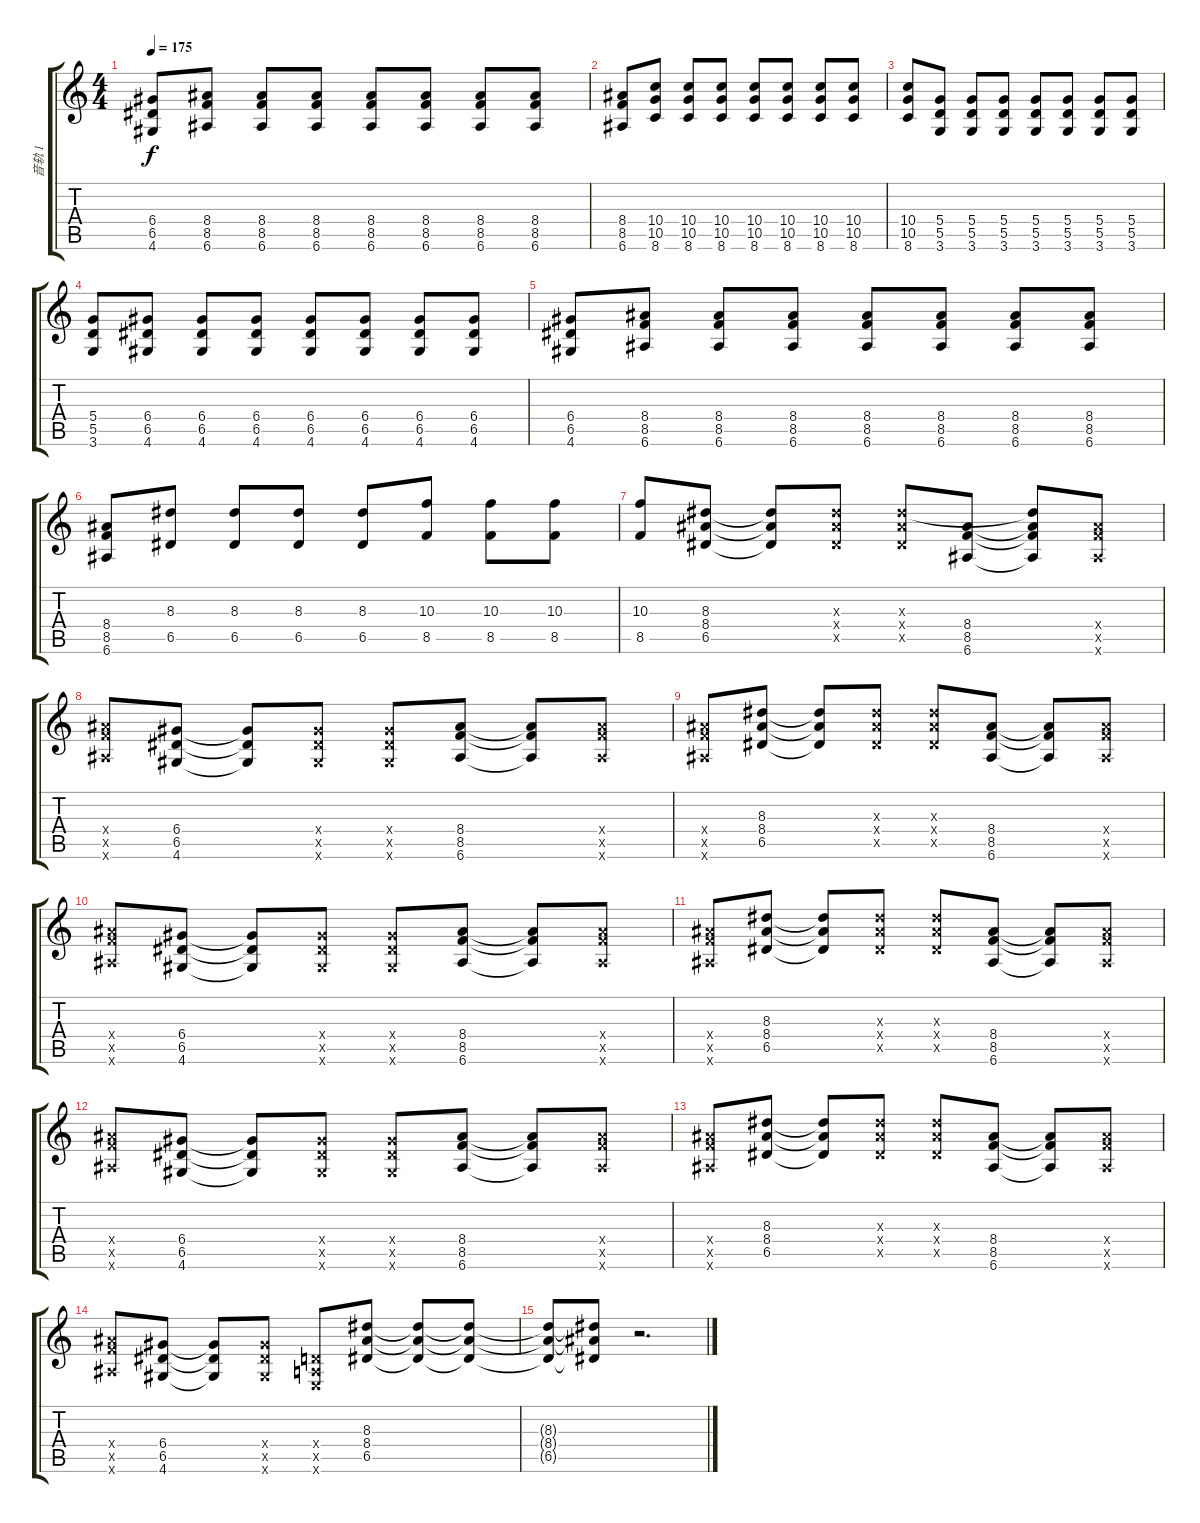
\track ("音轨 1" "音轨 1") {instrument overdrivenguitar}
\staff {score tabs}
\tuning (E4 B3 G3 D3 A2 E2) {hide}
\ts (4 4)
\tempo 175
\clef g2
\ks c
(6.4 6.5 4.6).8{dy f} (8.4 8.5 6.6).8 (8.4 8.5 6.6).8 (8.4 8.5 6.6).8 (8.4 8.5 6.6).8 (8.4 8.5 6.6).8 (8.4 8.5 6.6).8 (8.4 8.5 6.6).8 |
(8.4 8.5 6.6).8 (10.4 10.5 8.6).8 (10.4 10.5 8.6).8 (10.4 10.5 8.6).8 (10.4 10.5 8.6).8 (10.4 10.5 8.6).8 (10.4 10.5 8.6).8 (10.4 10.5 8.6).8 |
(10.4 10.5 8.6).8 (5.4 5.5 3.6).8 (5.4 5.5 3.6).8 (5.4 5.5 3.6).8 (5.4 5.5 3.6).8 (5.4 5.5 3.6).8 (5.4 5.5 3.6).8 (5.4 5.5 3.6).8 |
(5.4 5.5 3.6).8 (6.4 6.5 4.6).8 (6.4 6.5 4.6).8 (6.4 6.5 4.6).8 (6.4 6.5 4.6).8 (6.4 6.5 4.6).8 (6.4 6.5 4.6).8 (6.4 6.5 4.6).8 |
(6.4 6.5 4.6).8 (8.4 8.5 6.6).8 (8.4 8.5 6.6).8 (8.4 8.5 6.6).8 (8.4 8.5 6.6).8 (8.4 8.5 6.6).8 (8.4 8.5 6.6).8 (8.4 8.5 6.6).8 |
(8.4 8.5 6.6).8 (8.3 6.5).8 (8.3 6.5).8 (8.3 6.5).8 (8.3 6.5).8 (10.3 8.5).8 (10.3 8.5).8 (10.3 8.5).8 |
(10.3 8.5).8 (8.3 8.4 6.5).8 (8.3{t} 8.4{t} 6.5{t}).8 (8.3{x} 8.4{x} 6.5{x}).8 (8.3{x} 8.4{x} 6.5{x}).8 (8.4 8.5 6.6).8 (8.3{t} 8.4{t} 8.5{t} 6.6{t}).8 (8.4{x} 8.5{x} 6.6{x}).8 |
(8.4{x} 8.5{x} 6.6{x}).8 (6.4 6.5 4.6).8 (6.4{t} 6.5{t} 4.6{t}).8 (6.4{x} 6.5{x} 4.6{x}).8 (6.4{x} 6.5{x} 4.6{x}).8 (8.4 8.5 6.6).8 (8.4{t} 8.5{t} 6.6{t}).8 (8.4{x} 8.5{x} 6.6{x}).8 |
(8.4{x} 8.5{x} 6.6{x}).8 (8.3 8.4 6.5).8 (8.3{t} 8.4{t} 6.5{t}).8 (8.3{x} 8.4{x} 6.5{x}).8 (8.3{x} 8.4{x} 6.5{x}).8 (8.4 8.5 6.6).8 (8.4{t} 8.5{t} 6.6{t}).8 (8.4{x} 8.5{x} 6.6{x}).8 |
(8.4{x} 8.5{x} 6.6{x}).8 (6.4 6.5 4.6).8 (6.4{t} 6.5{t} 4.6{t}).8 (6.4{x} 6.5{x} 4.6{x}).8 (6.4{x} 6.5{x} 4.6{x}).8 (8.4 8.5 6.6).8 (8.4{t} 8.5{t} 6.6{t}).8 (8.4{x} 8.5{x} 6.6{x}).8 |
(8.4{x} 8.5{x} 6.6{x}).8 (8.3 8.4 6.5).8 (8.3{t} 8.4{t} 6.5{t}).8 (8.3{x} 8.4{x} 6.5{x}).8 (8.3{x} 8.4{x} 6.5{x}).8 (8.4 8.5 6.6).8 (8.4{t} 8.5{t} 6.6{t}).8 (8.4{x} 8.5{x} 6.6{x}).8 |
(8.4{x} 8.5{x} 6.6{x}).8 (6.4 6.5 4.6).8 (6.4{t} 6.5{t} 4.6{t}).8 (6.4{x} 6.5{x} 4.6{x}).8 (6.4{x} 6.5{x} 4.6{x}).8 (8.4 8.5 6.6).8 (8.4{t} 8.5{t} 6.6{t}).8 (8.4{x} 8.5{x} 6.6{x}).8 |
(8.4{x} 8.5{x} 6.6{x}).8 (8.3 8.4 6.5).8 (8.3{t} 8.4{t} 6.5{t}).8 (8.3{x} 8.4{x} 6.5{x}).8 (8.3{x} 8.4{x} 6.5{x}).8 (8.4 8.5 6.6).8 (8.4{t} 8.5{t} 6.6{t}).8 (8.4{x} 8.5{x} 6.6{x}).8 |
(8.4{x} 8.5{x} 6.6{x}).8 (6.4 6.5 4.6).8 (6.4{t} 6.5{t} 4.6{t}).8 (6.4{x} 6.5{x} 4.6{x}).8 (0.4{x} 0.5{x} 0.6{x}).8 (8.3 8.4 6.5).8 (8.3{t} 8.4{t} 6.5{t}).8 (8.3{t} 8.4{t} 6.5{t}).8 |
(8.3{t} 8.4{t} 6.5{t}).8 (8.3{t} 8.4{t} 6.5{t}).8 r.2{d}
